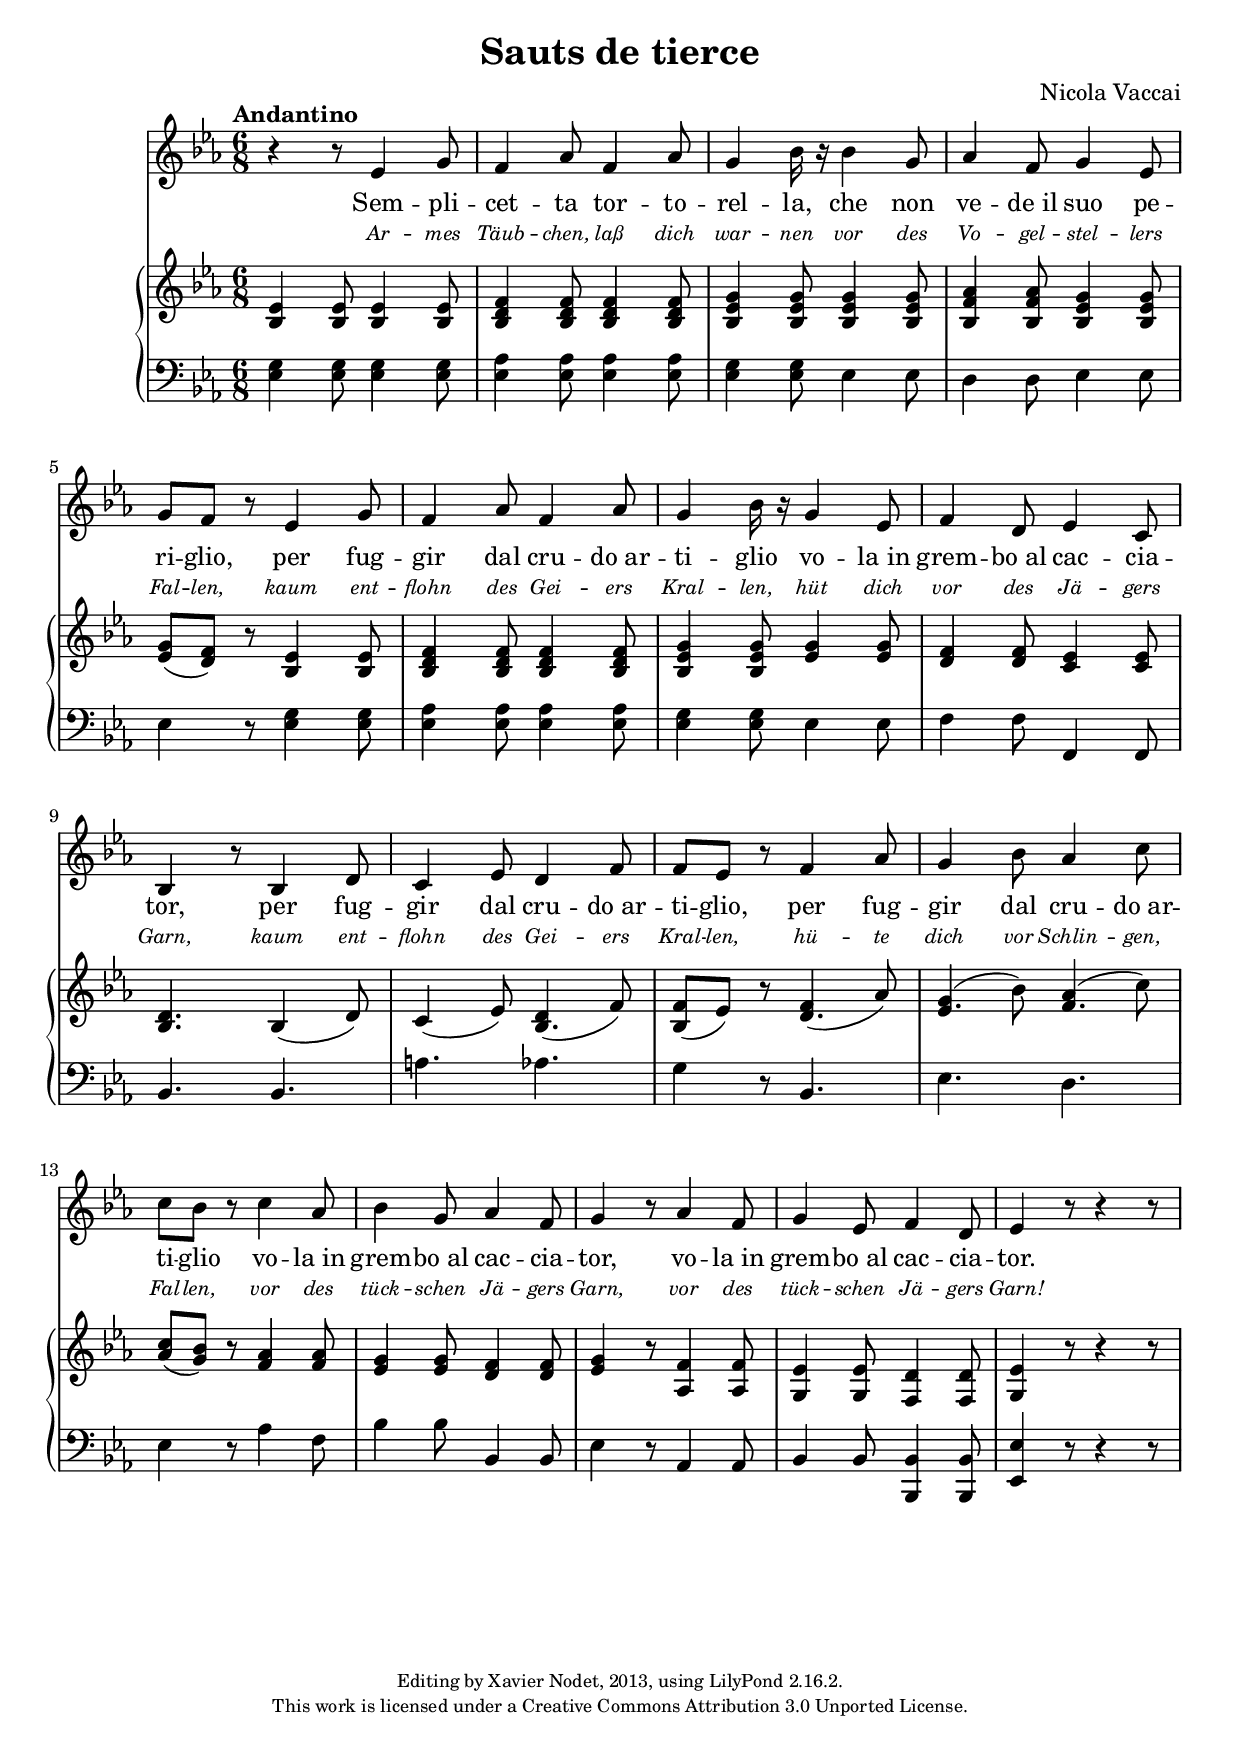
%
% Nicola Vaccai: Sauts de tierces
% Editing Copyright (c) Xavier Nodet, 2013
% This work is licensed under a Creative Commons Attribution 3.0 Unported License
%

\version "2.16.2"

\paper {
  %#(set-paper-size "a5" 'landscape)
  #(set-paper-size "a4")
}

\header {
  title = "Sauts de tierce"
  composer = "Nicola Vaccai"
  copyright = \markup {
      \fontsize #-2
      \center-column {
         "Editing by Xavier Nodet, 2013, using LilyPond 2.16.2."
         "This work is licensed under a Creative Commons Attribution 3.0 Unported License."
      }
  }
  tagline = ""
}

melody = \relative c {
  \clef treble
  \key c \minor
  \time 6/8
  \tempo "Andantino"

  \compressFullBarRests
  r4 r8 es'4 g8 |
  f4 as8 f4 as8 |
  g4 bes16 r16 bes4 g8 |
  as4 f8 g4 ees8 |
  
  g8 f8 r8 ees4 g8 |
  f4 aes8 f4 aes8 |
  g4 bes16 r16 g4 ees8 |
  f4 d8 ees4 c8 |
  
  bes4 r8 bes4 d8 |
  c4 ees8 d4 f8 |
  f8 ees8 r8 f4 aes8 |
  g4 bes8 aes4 c8 |

  c8 bes8 r8 c4 aes8 |
  bes4 g8 aes4 f8 |
  g4 r8 aes4 f8 |
  g4 ees8 f4 d8 |
  ees4 r8 r4 r8 |  

}

text_italien = \lyricmode {
  Sem -- pli -- | cet -- ta  tor -- to -- | rel -- la, che non |
  ve -- de_il suo pe -- | ri -- glio, per fug -- | gir dal cru -- do_ar -- | ti -- glio vo -- la_in | grem -- bo_al cac -- cia -- |
  tor, per fug -- | gir dal cru -- do_ar -- | ti -- glio, per fug -- | gir dal cru -- do_ar -- | ti -- glio vo -- la_in |
  grem -- bo_al cac -- cia -- | tor, vo -- la_in | grem -- bo_al cac -- cia -- | tor. 
}

text_allemand = \lyricmode {
  \override Lyrics . LyricText #'font-shape = #'italic 
  \override Lyrics . LyricText #'font-size = #-1 
  Ar -- mes | Täub -- chen, laß dich | war -- nen vor des | Vo -- gel -- stel -- lers |
  Fal -- len, kaum ent -- | flohn des Gei -- ers | Kral -- len, hüt dich | vor des Jä -- gers |
  Garn, kaum ent -- | flohn des Gei -- ers | Kral -- len, hü -- te | dich vor Schlin -- gen, |
  Fal -- len, vor des | tück -- schen Jä -- gers | Garn, vor des | tück -- schen Jä -- gers | Garn!
}


%
% the piano part
%


upper = \relative c {
  \clef treble
  \key c \minor
  \time 6/8

                            % Sempli
  <es' bes>4   <es bes>8    <es bes>4    <es bes>8  |
  <f d bes>4   <f d bes>8   <f d bes>4   <f d bes>8 |
  <g es bes>4  <g es bes>8  <g es bes>4  <g es bes>8 |
  <aes f bes,>4   <aes f bes,>8   <g es bes>4   <g es bes>8 |
  <g es>8( <f d>8) r8
  
  % per fugir
  <es bes>4   <es bes>8 |
  <f d bes>4   <f d bes>8   <f d bes>4   <f d bes>8 |
  <g es bes>4  <g es bes>8  <g es>4  <g es>8 |
  <f d>4 <f d>8 <es c>4 <es c>8 |
  <d bes>4.
  
  % per fugir
  bes4( d8) |
  c4(  es8) <<{d4( f8)} bes,4.>> |
  <<{f'8( es8)} bes4>> r8 
  
  % per fugir
  <<{f'4( aes8)} d,4.>> |
  <<{g4( bes8)} es,4.>>  <<{aes4( c8)} f,4.>> |
  <c' aes>8( <bes g>8) r8
  
  % vola
  <aes f>4 <aes f>8 |
  <g es>4 <g es>8 <f d>4 <f d>8 |
  <g es>4 r8
  
  % vola
  <f aes,>4 <f aes,>8 |
  <es g,>4 <es g,>8 <d f,>4 <d f,>8 |
  <es g,>4 r8 r4 r8
}

lower = \relative c {
  \clef bass
  \key c \minor
  \time 6/8

                      % Sempli
  <es g>4   <es g>8   <es g>4   <es g>8    |
  <es aes>4 <es aes>8 <es aes>4 <es aes>8  |
  <es g>4   <es g>8   es4       es8        |
  d4        d8        es4       es8        |
  es4 r8
  
  % per fugir
  <es g>4   <es g>8 |
  <es aes>4 <es aes>8 <es aes>4 <es aes>8  |
  <es g>4   <es g>8   es4       es8        |
  f4 f8 f,4 f8 |
  bes4.
  
  % per fugir
  bes4. |
  a'4. aes4. |
  g4 r8
  
  % per fugir
  bes,4. |
  es4. d4. |
  es4 r8
  
  % vola
  aes4 f8 |
  bes4 bes8 bes,4 bes8 |
  es4 r8
  
  % vola
  aes,4 aes8 |
  bes4 bes8 <bes bes,>4 <bes bes,>8 |
  <es es,>4 r8 r4 r8
}


\score{
  <<
    \new Voice = "one" {
      \melody
    }
    \new Lyrics \lyricsto "one" \text_italien
    \new Lyrics \lyricsto "one" \text_allemand
    \new PianoStaff <<
      \new Staff = "upper" \upper
      \new Staff = "lower" \lower
    >>
  >>
  \layout { }
  \midi { }
}
